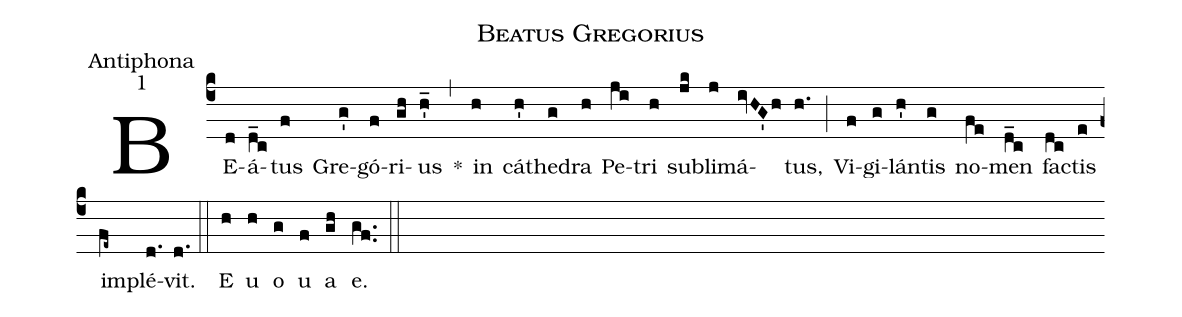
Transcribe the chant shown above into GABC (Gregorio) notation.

name:Beatus Gregorius;
office-part:Antiphona;
mode:1;
%%
(c4)BE(d)á(d_c)tus(f) Gre(g')gó(f)ri(gh)us(h'_) *(,) in(h) cá(h')the(g)dra(h) Pe(ji)tri(h) sub(jk)li(j)má(ivHG'h)tus,(h.) (;) Vi(f)gi(g)lán(h')tis(g) no(fe)men(d_c) fac(dc)tis(e) im(fe~)plé(d.)vit.(d.) (::)
E(h) u(h) o(g) u(f) a(gh) e.(gf..) (::)
